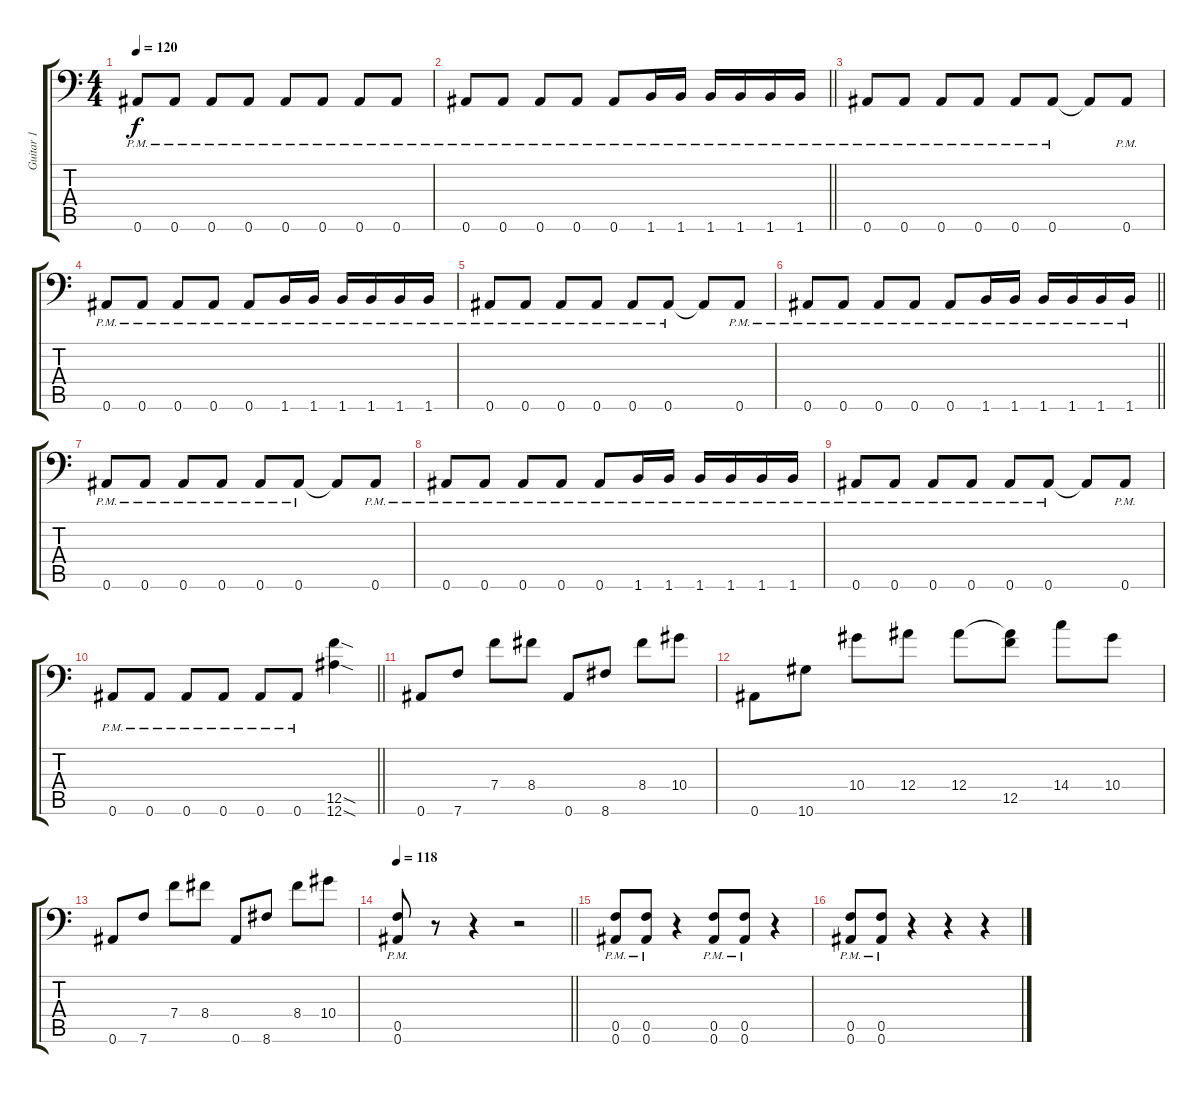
\track ("Guitar 1" "Guitar 1") {instrument distortionguitar}
\staff {score tabs}
\tuning (C4 G3 Eb3 Bb2 F2 Bb1) {hide}
\ts (4 4)
\tempo 120
\clef f4
\ks c
0.6{pm}.8{dy f} 0.6{pm}.8 0.6{pm}.8 0.6{pm}.8 0.6{pm}.8 0.6{pm}.8 0.6{pm}.8 0.6{pm}.8 |
\barLineRight lightlight
0.6{pm}.8 0.6{pm}.8 0.6{pm}.8 0.6{pm}.8 0.6{pm}.8 1.6{pm}.16 1.6{pm}.16 1.6{pm}.16 1.6{pm}.16 1.6{pm}.16 1.6{pm}.16 |
0.6{pm}.8 0.6{pm}.8 0.6{pm}.8 0.6{pm}.8 0.6{pm}.8 0.6{pm}.8 0.6{t}.8 0.6{pm}.8 |
0.6{pm}.8 0.6{pm}.8 0.6{pm}.8 0.6{pm}.8 0.6{pm}.8 1.6{pm}.16 1.6{pm}.16 1.6{pm}.16 1.6{pm}.16 1.6{pm}.16 1.6{pm}.16 |
0.6{pm}.8 0.6{pm}.8 0.6{pm}.8 0.6{pm}.8 0.6{pm}.8 0.6{pm}.8 0.6{t}.8 0.6{pm}.8 |
\barLineRight lightlight
0.6{pm}.8 0.6{pm}.8 0.6{pm}.8 0.6{pm}.8 0.6{pm}.8 1.6{pm}.16 1.6{pm}.16 1.6{pm}.16 1.6{pm}.16 1.6{pm}.16 1.6{pm}.16 |
0.6{pm}.8 0.6{pm}.8 0.6{pm}.8 0.6{pm}.8 0.6{pm}.8 0.6{pm}.8 0.6{t}.8 0.6{pm}.8 |
0.6{pm}.8 0.6{pm}.8 0.6{pm}.8 0.6{pm}.8 0.6{pm}.8 1.6{pm}.16 1.6{pm}.16 1.6{pm}.16 1.6{pm}.16 1.6{pm}.16 1.6{pm}.16 |
0.6{pm}.8 0.6{pm}.8 0.6{pm}.8 0.6{pm}.8 0.6{pm}.8 0.6{pm}.8 0.6{t}.8 0.6{pm}.8 |
\barLineRight lightlight
0.6{pm}.8 0.6{pm}.8 0.6{pm}.8 0.6{pm}.8 0.6{pm}.8 0.6{pm}.8 (12.5{sod} 12.6{sod}).4 |
0.6.8 7.6.8 7.4.8 8.4.8 0.6.8 8.6.8 8.4.8 10.4.8 |
0.6.8 10.6.8 10.4.8 12.4.8 12.4.8 (12.4{t} 12.5).8 14.4.8 10.4.8 |
0.6.8 7.6.8 7.4.8 8.4.8 0.6.8 8.6.8 8.4.8 10.4.8 |
\tempo 118
\barLineRight lightlight
(0.5{pm} 0.6{pm}).8 r.8 r.4 r.2 |
(0.5{pm} 0.6{pm}).8 (0.5{pm} 0.6{pm}).8 r.4 (0.5{pm} 0.6{pm}).8 (0.5{pm} 0.6{pm}).8 r.4 |
(0.5{pm} 0.6{pm}).8 (0.5{pm} 0.6{pm}).8 r.4 r.4 r.4
